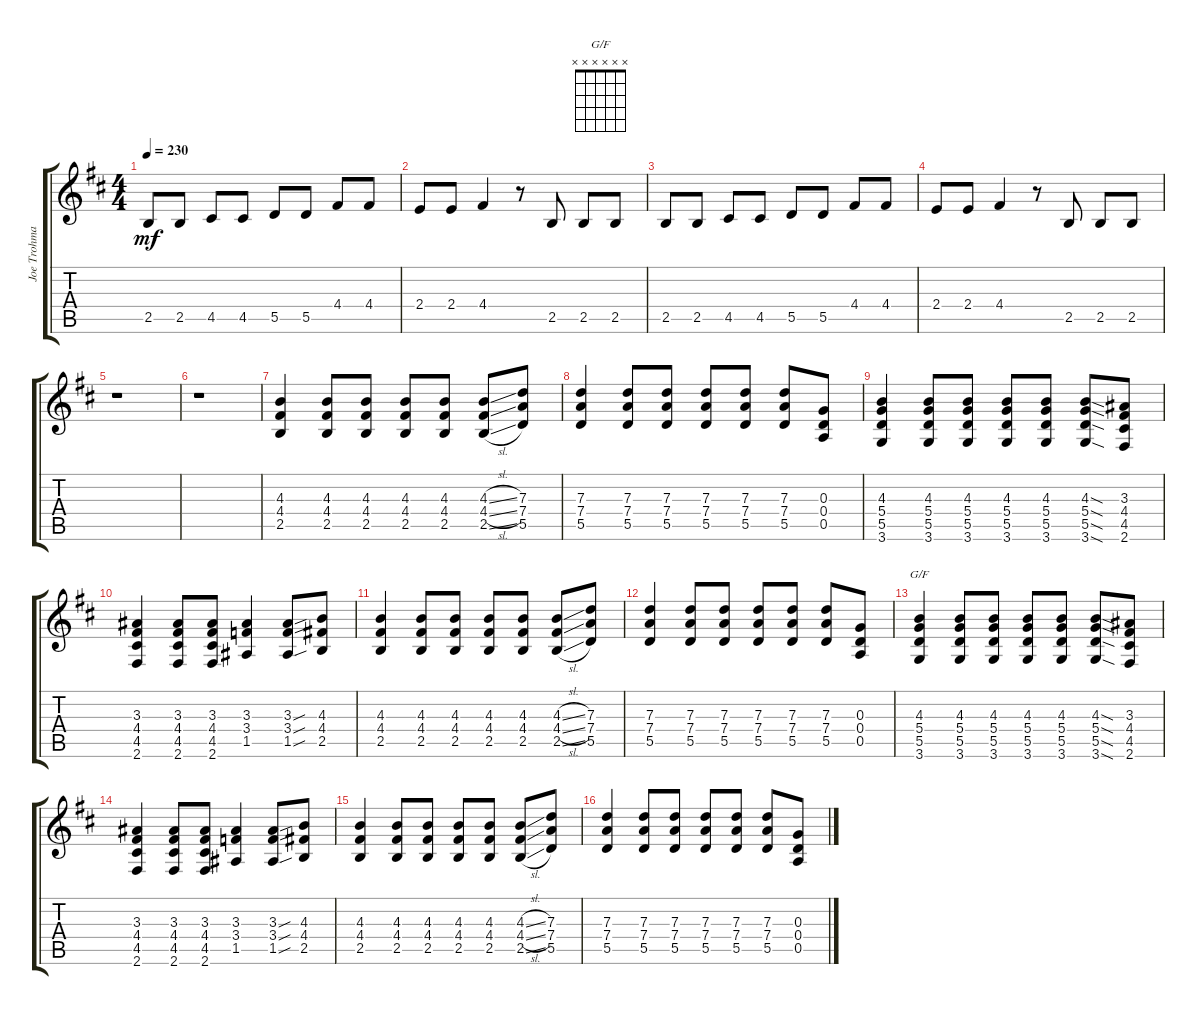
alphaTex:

\track ("Joe Trohman" "Joe Trohma") {instrument distortionguitar}
\staff {score tabs}
\tuning (E4 B3 G3 D3 A2 E2) {hide}
\chord ("G/F" x x x x x x)
\ts (4 4)
\tempo 230
\clef g2
\ks d
2.5.8{dy mf} 2.5.8 4.5.8 4.5.8 5.5.8 5.5.8 4.4.8 4.4.8 |
2.4.8 2.4.8 4.4.4 r.8 2.5.8 2.5.8 2.5.8 |
2.5.8 2.5.8 4.5.8 4.5.8 5.5.8 5.5.8 4.4.8 4.4.8 |
2.4.8 2.4.8 4.4.4 r.8 2.5.8 2.5.8 2.5.8 |
r.1 |
r.1 |
(4.3 4.4 2.5).4 (4.3 4.4 2.5).8 (4.3 4.4 2.5).8 (4.3 4.4 2.5).8 (4.3 4.4 2.5).8 (4.3{sl} 4.4{sl} 2.5{sl}).8 (7.3 7.4 5.5).8 |
(7.3 7.4 5.5).4 (7.3 7.4 5.5).8 (7.3 7.4 5.5).8 (7.3 7.4 5.5).8 (7.3 7.4 5.5).8 (7.3 7.4 5.5).8 (0.3 0.4 0.5).8 |
(4.3 5.4 5.5 3.6).4 (4.3 5.4 5.5 3.6).8 (4.3 5.4 5.5 3.6).8 (4.3 5.4 5.5 3.6).8 (4.3 5.4 5.5 3.6).8 (4.3{sod} 5.4{sod} 5.5{sod} 3.6{sod}).8 (3.3 4.4 4.5 2.6).8 |
(3.3 4.4 4.5 2.6).4 (3.3 4.4 4.5 2.6).8 (3.3 4.4 4.5 2.6).8 (3.3 3.4 1.5).4 (3.3{sou} 3.4{sou} 1.5{sou}).8 (4.3 4.4 2.5).8 |
(4.3 4.4 2.5).4 (4.3 4.4 2.5).8 (4.3 4.4 2.5).8 (4.3 4.4 2.5).8 (4.3 4.4 2.5).8 (4.3{sl} 4.4{sl} 2.5{sl}).8 (7.3 7.4 5.5).8 |
(7.3 7.4 5.5).4 (7.3 7.4 5.5).8 (7.3 7.4 5.5).8 (7.3 7.4 5.5).8 (7.3 7.4 5.5).8 (7.3 7.4 5.5).8 (0.3 0.4 0.5).8 |
(4.3 5.4 5.5 3.6).4{ch "G/F"} (4.3 5.4 5.5 3.6).8 (4.3 5.4 5.5 3.6).8 (4.3 5.4 5.5 3.6).8 (4.3 5.4 5.5 3.6).8 (4.3{sod} 5.4{sod} 5.5{sod} 3.6{sod}).8 (3.3 4.4 4.5 2.6).8 |
(3.3 4.4 4.5 2.6).4 (3.3 4.4 4.5 2.6).8 (3.3 4.4 4.5 2.6).8 (3.3 3.4 1.5).4 (3.3{sou} 3.4{sou} 1.5{sou}).8 (4.3 4.4 2.5).8 |
(4.3 4.4 2.5).4 (4.3 4.4 2.5).8 (4.3 4.4 2.5).8 (4.3 4.4 2.5).8 (4.3 4.4 2.5).8 (4.3{sl} 4.4{sl} 2.5{sl}).8 (7.3 7.4 5.5).8 |
(7.3 7.4 5.5).4 (7.3 7.4 5.5).8 (7.3 7.4 5.5).8 (7.3 7.4 5.5).8 (7.3 7.4 5.5).8 (7.3 7.4 5.5).8 (0.3 0.4 0.5).8
